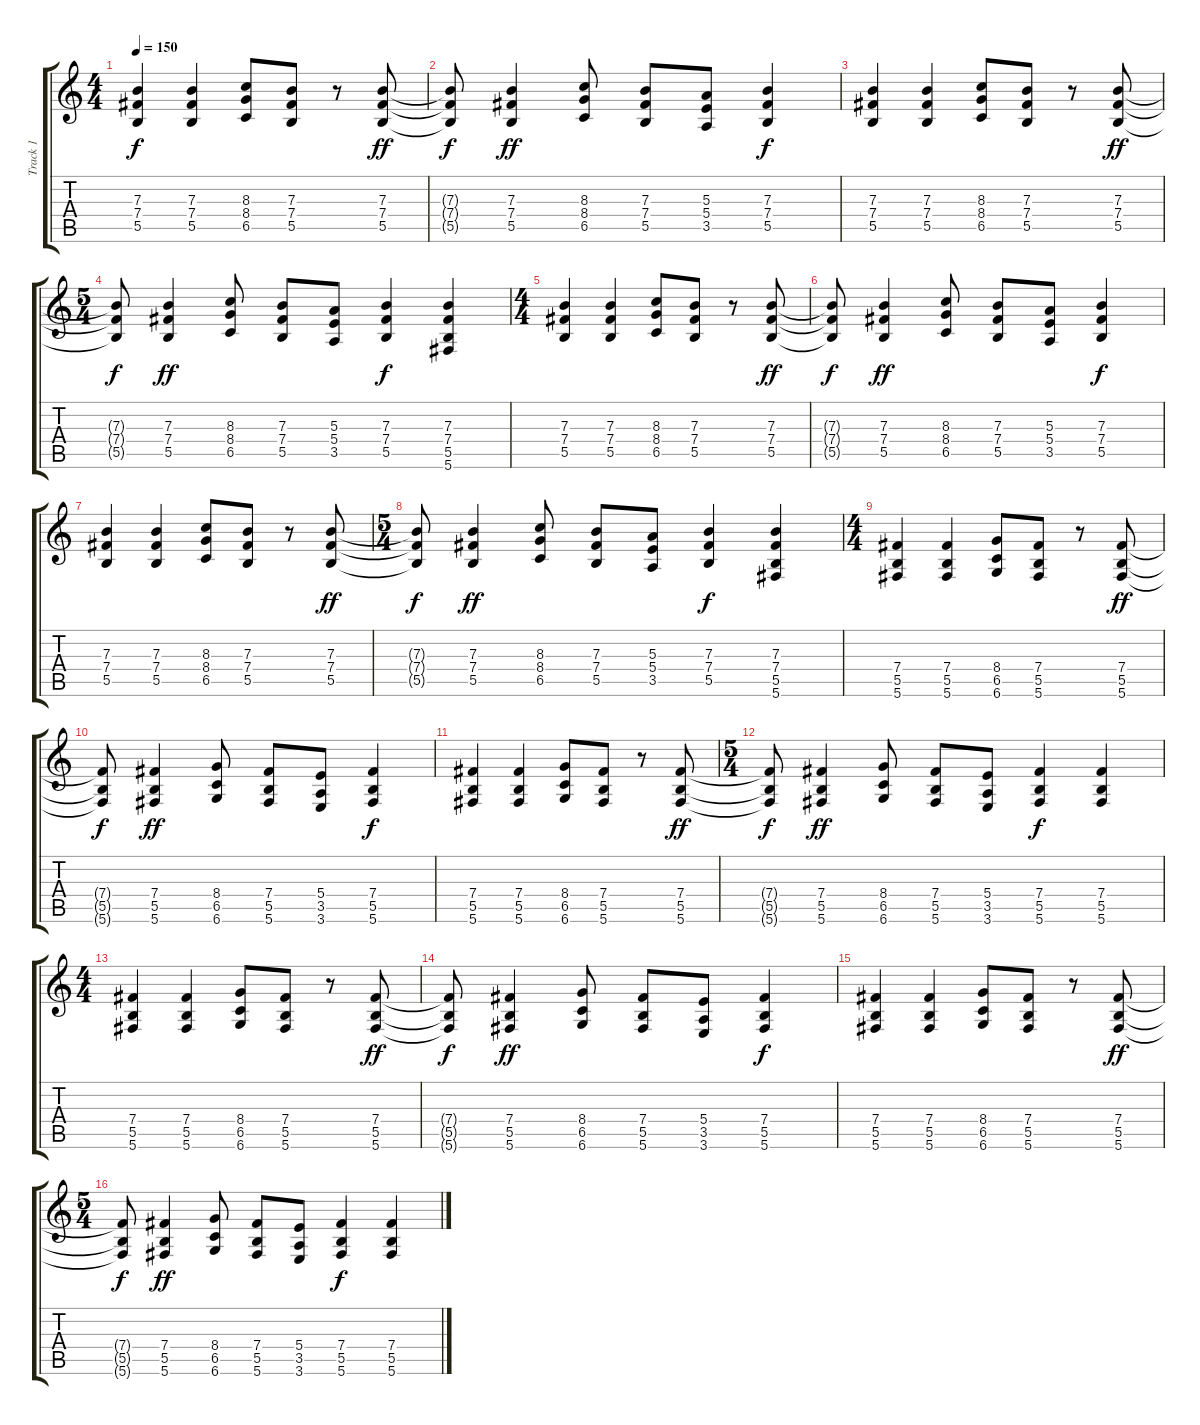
\track ("Track 1" "Track 1") {instrument overdrivenguitar}
\staff {score tabs}
\tuning (Db4 Ab3 E3 B2 Gb2 Db2) {hide}
\ts (4 4)
\tempo 150
\clef g2
\ks c
(7.3 7.4 5.5).4{dy f} (7.3 7.4 5.5).4 (8.3 8.4 6.5).8 (7.3 7.4 5.5).8 r.8 (7.3 7.4 5.5).8{dy ff} |
(7.3{t} 7.4{t} 5.5{t}).8{dy f} (7.3 7.4 5.5).4{dy ff} (8.3 8.4 6.5).8 (7.3 7.4 5.5).8 (5.3 5.4 3.5).8 (7.3 7.4 5.5).4{dy f} |
(7.3 7.4 5.5).4 (7.3 7.4 5.5).4 (8.3 8.4 6.5).8 (7.3 7.4 5.5).8 r.8 (7.3 7.4 5.5).8{dy ff} |
\ts (5 4)
(7.3{t} 7.4{t} 5.5{t}).8{dy f} (7.3 7.4 5.5).4{dy ff} (8.3 8.4 6.5).8 (7.3 7.4 5.5).8 (5.3 5.4 3.5).8 (7.3 7.4 5.5).4{dy f} (7.3 7.4 5.5 5.6).4 |
\ts (4 4)
(7.3 7.4 5.5).4 (7.3 7.4 5.5).4 (8.3 8.4 6.5).8 (7.3 7.4 5.5).8 r.8 (7.3 7.4 5.5).8{dy ff} |
(7.3{t} 7.4{t} 5.5{t}).8{dy f} (7.3 7.4 5.5).4{dy ff} (8.3 8.4 6.5).8 (7.3 7.4 5.5).8 (5.3 5.4 3.5).8 (7.3 7.4 5.5).4{dy f} |
(7.3 7.4 5.5).4 (7.3 7.4 5.5).4 (8.3 8.4 6.5).8 (7.3 7.4 5.5).8 r.8 (7.3 7.4 5.5).8{dy ff} |
\ts (5 4)
(7.3{t} 7.4{t} 5.5{t}).8{dy f} (7.3 7.4 5.5).4{dy ff} (8.3 8.4 6.5).8 (7.3 7.4 5.5).8 (5.3 5.4 3.5).8 (7.3 7.4 5.5).4{dy f} (7.3 7.4 5.5 5.6).4 |
\ts (4 4)
(7.4 5.5 5.6).4 (7.4 5.5 5.6).4 (8.4 6.5 6.6).8 (7.4 5.5 5.6).8 r.8 (7.4 5.5 5.6).8{dy ff} |
(7.4{t} 5.5{t} 5.6{t}).8{dy f} (7.4 5.5 5.6).4{dy ff} (8.4 6.5 6.6).8 (7.4 5.5 5.6).8 (5.4 3.5 3.6).8 (7.4 5.5 5.6).4{dy f} |
(7.4 5.5 5.6).4 (7.4 5.5 5.6).4 (8.4 6.5 6.6).8 (7.4 5.5 5.6).8 r.8 (7.4 5.5 5.6).8{dy ff} |
\ts (5 4)
(7.4{t} 5.5{t} 5.6{t}).8{dy f} (7.4 5.5 5.6).4{dy ff} (8.4 6.5 6.6).8 (7.4 5.5 5.6).8 (5.4 3.5 3.6).8 (7.4 5.5 5.6).4{dy f} (7.4 5.5 5.6).4 |
\ts (4 4)
(7.4 5.5 5.6).4 (7.4 5.5 5.6).4 (8.4 6.5 6.6).8 (7.4 5.5 5.6).8 r.8 (7.4 5.5 5.6).8{dy ff} |
(7.4{t} 5.5{t} 5.6{t}).8{dy f} (7.4 5.5 5.6).4{dy ff} (8.4 6.5 6.6).8 (7.4 5.5 5.6).8 (5.4 3.5 3.6).8 (7.4 5.5 5.6).4{dy f} |
(7.4 5.5 5.6).4 (7.4 5.5 5.6).4 (8.4 6.5 6.6).8 (7.4 5.5 5.6).8 r.8 (7.4 5.5 5.6).8{dy ff} |
\ts (5 4)
(7.4{t} 5.5{t} 5.6{t}).8{dy f} (7.4 5.5 5.6).4{dy ff} (8.4 6.5 6.6).8 (7.4 5.5 5.6).8 (5.4 3.5 3.6).8 (7.4 5.5 5.6).4{dy f} (7.4 5.5 5.6).4
